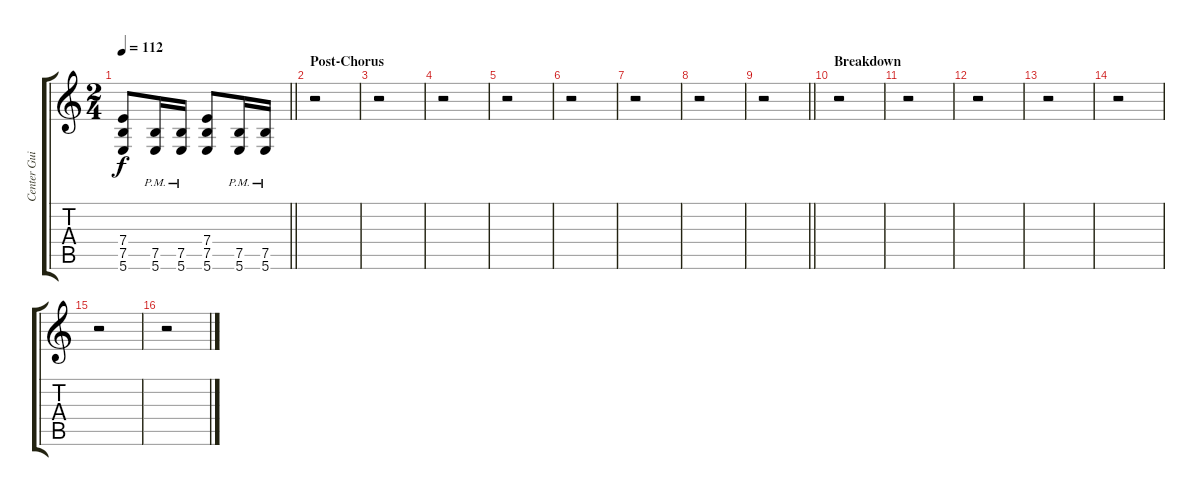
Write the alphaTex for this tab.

\track ("Center Guitar I" "Center Gui") {instrument distortionguitar}
\staff {score tabs}
\tuning (B3 Gb3 D3 A2 E2 B1) {hide}
\ts (2 4)
\tempo 112
\clef g2
\barLineRight lightlight
\ks c
(7.4 7.5 5.6).8{dy f} (7.5{pm} 5.6{pm}).16 (7.5{pm} 5.6{pm}).16 (7.4 7.5 5.6).8 (7.5{pm} 5.6{pm}).16 (7.5{pm} 5.6{pm}).16 |
\section ("" "Post-Chorus")
r.2 |
r.2 |
r.2 |
r.2 |
r.2 |
r.2 |
r.2 |
\barLineRight lightlight
r.2 |
\section ("" "Breakdown")
r.2 |
r.2 |
r.2 |
r.2 |
r.2 |
r.2 |
r.2
